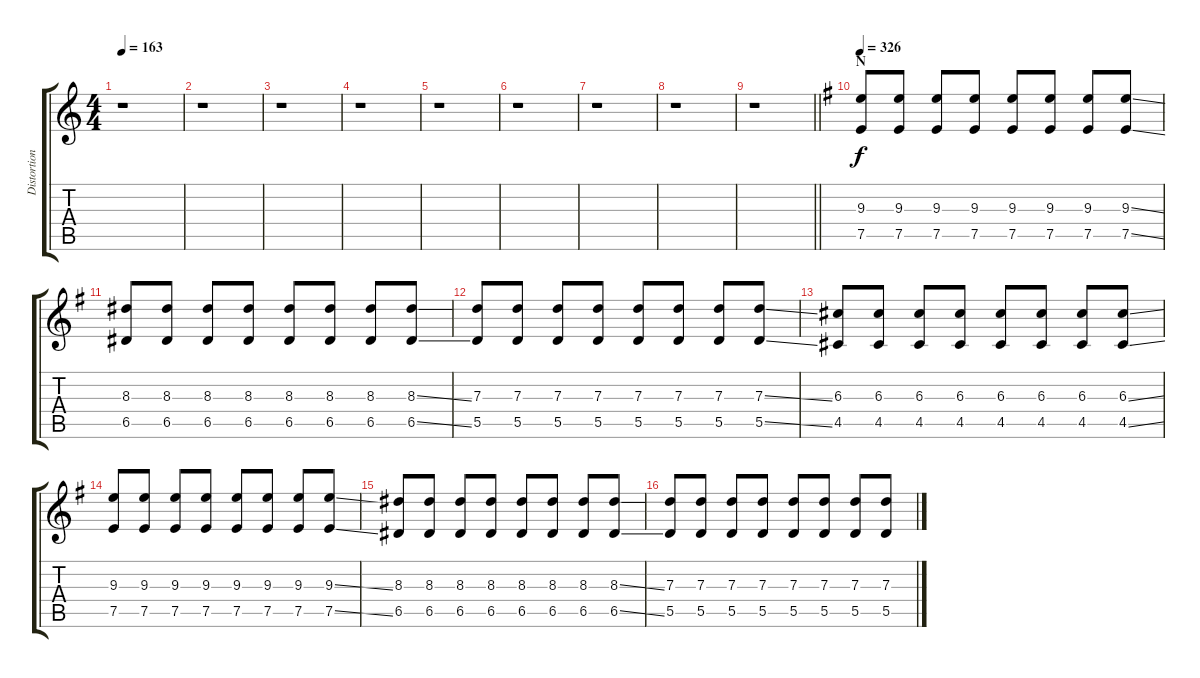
\track ("Distortion 6" "Distortion") {instrument distortionguitar}
\staff {score tabs}
\tuning (E4 B3 G3 D3 A2 E2) {hide}
\ts (4 4)
\tempo 163
\clef g2
\ks c
r.1{dy f} |
r.1 |
r.1 |
r.1 |
r.1 |
r.1 |
r.1 |
r.1 |
\barLineRight lightlight
r.1 |
\section ("" "N")
\tempo 326
\ks g
(9.3 7.5).8 (9.3 7.5).8 (9.3 7.5).8 (9.3 7.5).8 (9.3 7.5).8 (9.3 7.5).8 (9.3 7.5).8 (9.3{ss} 7.5{ss}).8 |
(8.3 6.5).8 (8.3 6.5).8 (8.3 6.5).8 (8.3 6.5).8 (8.3 6.5).8 (8.3 6.5).8 (8.3 6.5).8 (8.3{ss} 6.5{ss}).8 |
(7.3 5.5).8 (7.3 5.5).8 (7.3 5.5).8 (7.3 5.5).8 (7.3 5.5).8 (7.3 5.5).8 (7.3 5.5).8 (7.3{ss} 5.5{ss}).8 |
(6.3 4.5).8 (6.3 4.5).8 (6.3 4.5).8 (6.3 4.5).8 (6.3 4.5).8 (6.3 4.5).8 (6.3 4.5).8 (6.3{ss} 4.5{ss}).8 |
(9.3 7.5).8 (9.3 7.5).8 (9.3 7.5).8 (9.3 7.5).8 (9.3 7.5).8 (9.3 7.5).8 (9.3 7.5).8 (9.3{ss} 7.5{ss}).8 |
(8.3 6.5).8 (8.3 6.5).8 (8.3 6.5).8 (8.3 6.5).8 (8.3 6.5).8 (8.3 6.5).8 (8.3 6.5).8 (8.3{ss} 6.5{ss}).8 |
(7.3 5.5).8 (7.3 5.5).8 (7.3 5.5).8 (7.3 5.5).8 (7.3 5.5).8 (7.3 5.5).8 (7.3 5.5).8 (7.3{ss} 5.5{ss}).8
